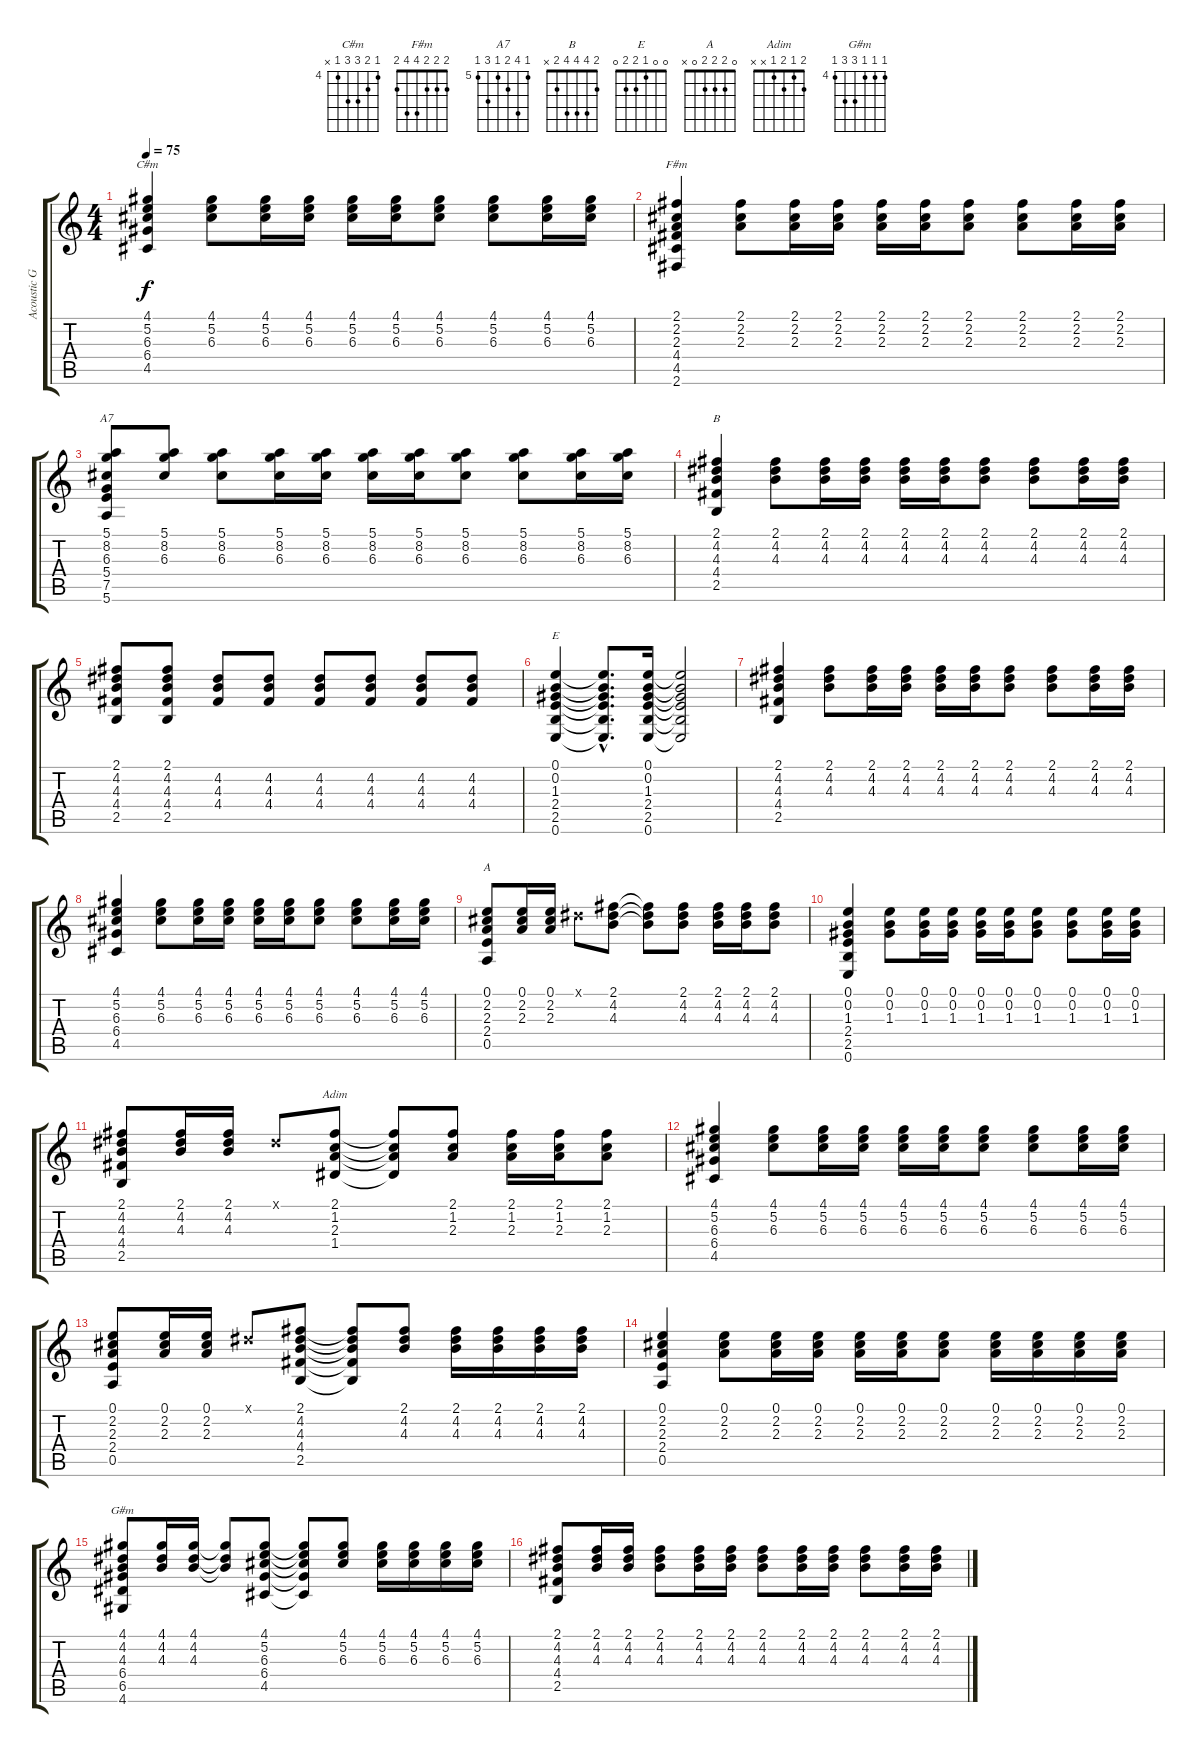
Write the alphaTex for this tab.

\track ("Acoustic Guitar" "Acoustic G") {instrument acousticguitarsteel}
\staff {score tabs}
\tuning (E4 B3 G3 D3 A2 E2) {hide}
\chord ("C#m" 4 5 6 6 4 x) {firstfret 4}
\chord ("F#m" 2 2 2 4 4 2)
\chord ("A7" 5 8 6 5 7 5) {firstfret 5}
\chord ("B" 2 4 4 4 2 x)
\chord ("E" 0 0 1 2 2 0)
\chord ("A" 0 2 2 2 0 x)
\chord ("Adim" 2 1 2 1 x x)
\chord ("G#m" 4 4 4 6 6 4) {firstfret 4}
\ts (4 4)
\tempo 75
\clef g2
\ks c
(4.1 5.2 6.3 6.4 4.5).4{ch "C#m" dy f} (4.1 5.2 6.3).8 (4.1 5.2 6.3).16 (4.1 5.2 6.3).16 (4.1 5.2 6.3).16 (4.1 5.2 6.3).16 (4.1 5.2 6.3).8 (4.1 5.2 6.3).8 (4.1 5.2 6.3).16 (4.1 5.2 6.3).16 |
(2.1 2.2 2.3 4.4 4.5 2.6).4{ch "F#m"} (2.1 2.2 2.3).8 (2.1 2.2 2.3).16 (2.1 2.2 2.3).16 (2.1 2.2 2.3).16 (2.1 2.2 2.3).16 (2.1 2.2 2.3).8 (2.1 2.2 2.3).8 (2.1 2.2 2.3).16 (2.1 2.2 2.3).16 |
(5.1 8.2 6.3 5.4 7.5 5.6).8{ch "A7"} (5.1 8.2 6.3).8 (5.1 8.2 6.3).8 (5.1 8.2 6.3).16 (5.1 8.2 6.3).16 (5.1 8.2 6.3).16 (5.1 8.2 6.3).16 (5.1 8.2 6.3).8 (5.1 8.2 6.3).8 (5.1 8.2 6.3).16 (5.1 8.2 6.3).16 |
(2.1 4.2 4.3 4.4 2.5).4{ch "B"} (2.1 4.2 4.3).8 (2.1 4.2 4.3).16 (2.1 4.2 4.3).16 (2.1 4.2 4.3).16 (2.1 4.2 4.3).16 (2.1 4.2 4.3).8 (2.1 4.2 4.3).8 (2.1 4.2 4.3).16 (2.1 4.2 4.3).16 |
(2.1 4.2 4.3 4.4 2.5).8 (2.1 4.2 4.3 4.4 2.5).8 (4.2 4.3 4.4).8 (4.2 4.3 4.4).8 (4.2 4.3 4.4).8 (4.2 4.3 4.4).8 (4.2 4.3 4.4).8 (4.2 4.3 4.4).8 |
(0.1 0.2 1.3 2.4 2.5 0.6).4{ch "E"} (0.1{hac t} 0.2{hac t} 1.3{hac t} 2.4{hac t} 2.5{hac t} 0.6{hac t}).8{d} (0.1 0.2 1.3 2.4 2.5 0.6).16 (0.1{t} 0.2{t} 1.3{t} 2.4{t} 2.5{t} 0.6{t}).2 |
(2.1 4.2 4.3 4.4 2.5).4 (2.1 4.2 4.3).8 (2.1 4.2 4.3).16 (2.1 4.2 4.3).16 (2.1 4.2 4.3).16 (2.1 4.2 4.3).16 (2.1 4.2 4.3).8 (2.1 4.2 4.3).8 (2.1 4.2 4.3).16 (2.1 4.2 4.3).16 |
(4.1 5.2 6.3 6.4 4.5).4 (4.1 5.2 6.3).8 (4.1 5.2 6.3).16 (4.1 5.2 6.3).16 (4.1 5.2 6.3).16 (4.1 5.2 6.3).16 (4.1 5.2 6.3).8 (4.1 5.2 6.3).8 (4.1 5.2 6.3).16 (4.1 5.2 6.3).16 |
(0.1 2.2 2.3 2.4 0.5).8{ch "A"} (0.1 2.2 2.3).16 (0.1 2.2 2.3).16 -1.1{x}.8 (2.1 4.2 4.3).8 (2.1{t} 4.2{t} 4.3{t}).8 (2.1 4.2 4.3).8 (2.1 4.2 4.3).16 (2.1 4.2 4.3).16 (2.1 4.2 4.3).8 |
(0.1 0.2 1.3 2.4 2.5 0.6).4 (0.1 0.2 1.3).8 (0.1 0.2 1.3).16 (0.1 0.2 1.3).16 (0.1 0.2 1.3).16 (0.1 0.2 1.3).16 (0.1 0.2 1.3).8 (0.1 0.2 1.3).8 (0.1 0.2 1.3).16 (0.1 0.2 1.3).16 |
(2.1 4.2 4.3 4.4 2.5).8 (2.1 4.2 4.3).16 (2.1 4.2 4.3).16 -1.1{x}.8 (2.1 1.2 2.3 1.4).8{ch "Adim"} (2.1{t} 1.2{t} 2.3{t} 1.4{t}).8 (2.1 1.2 2.3).8 (2.1 1.2 2.3).16 (2.1 1.2 2.3).16 (2.1 1.2 2.3).8 |
(4.1 5.2 6.3 6.4 4.5).4 (4.1 5.2 6.3).8 (4.1 5.2 6.3).16 (4.1 5.2 6.3).16 (4.1 5.2 6.3).16 (4.1 5.2 6.3).16 (4.1 5.2 6.3).8 (4.1 5.2 6.3).8 (4.1 5.2 6.3).16 (4.1 5.2 6.3).16 |
(0.1 2.2 2.3 2.4 0.5).8 (0.1 2.2 2.3).16 (0.1 2.2 2.3).16 -1.1{x}.8 (2.1 4.2 4.3 4.4 2.5).8 (2.1{t} 4.2{t} 4.3{t} 4.4{t} 2.5{t}).8 (2.1 4.2 4.3).8 (2.1 4.2 4.3).16 (2.1 4.2 4.3).16 (2.1 4.2 4.3).16 (2.1 4.2 4.3).16 |
(0.1 2.2 2.3 2.4 0.5).4 (0.1 2.2 2.3).8 (0.1 2.2 2.3).16 (0.1 2.2 2.3).16 (0.1 2.2 2.3).16 (0.1 2.2 2.3).16 (0.1 2.2 2.3).8 (0.1 2.2 2.3).16 (0.1 2.2 2.3).16 (0.1 2.2 2.3).16 (0.1 2.2 2.3).16 |
(4.1 4.2 4.3 6.4 6.5 4.6).8{ch "G#m"} (4.1 4.2 4.3).16 (4.1 4.2 4.3).16 (4.1{t} 4.2{t} 4.3{t}).8 (4.1 5.2 6.3 6.4 4.5).8 (4.1{t} 5.2{t} 6.3{t} 6.4{t} 4.5{t}).8 (4.1 5.2 6.3).8 (4.1 5.2 6.3).16 (4.1 5.2 6.3).16 (4.1 5.2 6.3).16 (4.1 5.2 6.3).16 |
(2.1 4.2 4.3 4.4 2.5).8 (2.1 4.2 4.3).16 (2.1 4.2 4.3).16 (2.1 4.2 4.3).8 (2.1 4.2 4.3).16 (2.1 4.2 4.3).16 (2.1 4.2 4.3).8 (2.1 4.2 4.3).16 (2.1 4.2 4.3).16 (2.1 4.2 4.3).8 (2.1 4.2 4.3).16 (2.1 4.2 4.3).16
